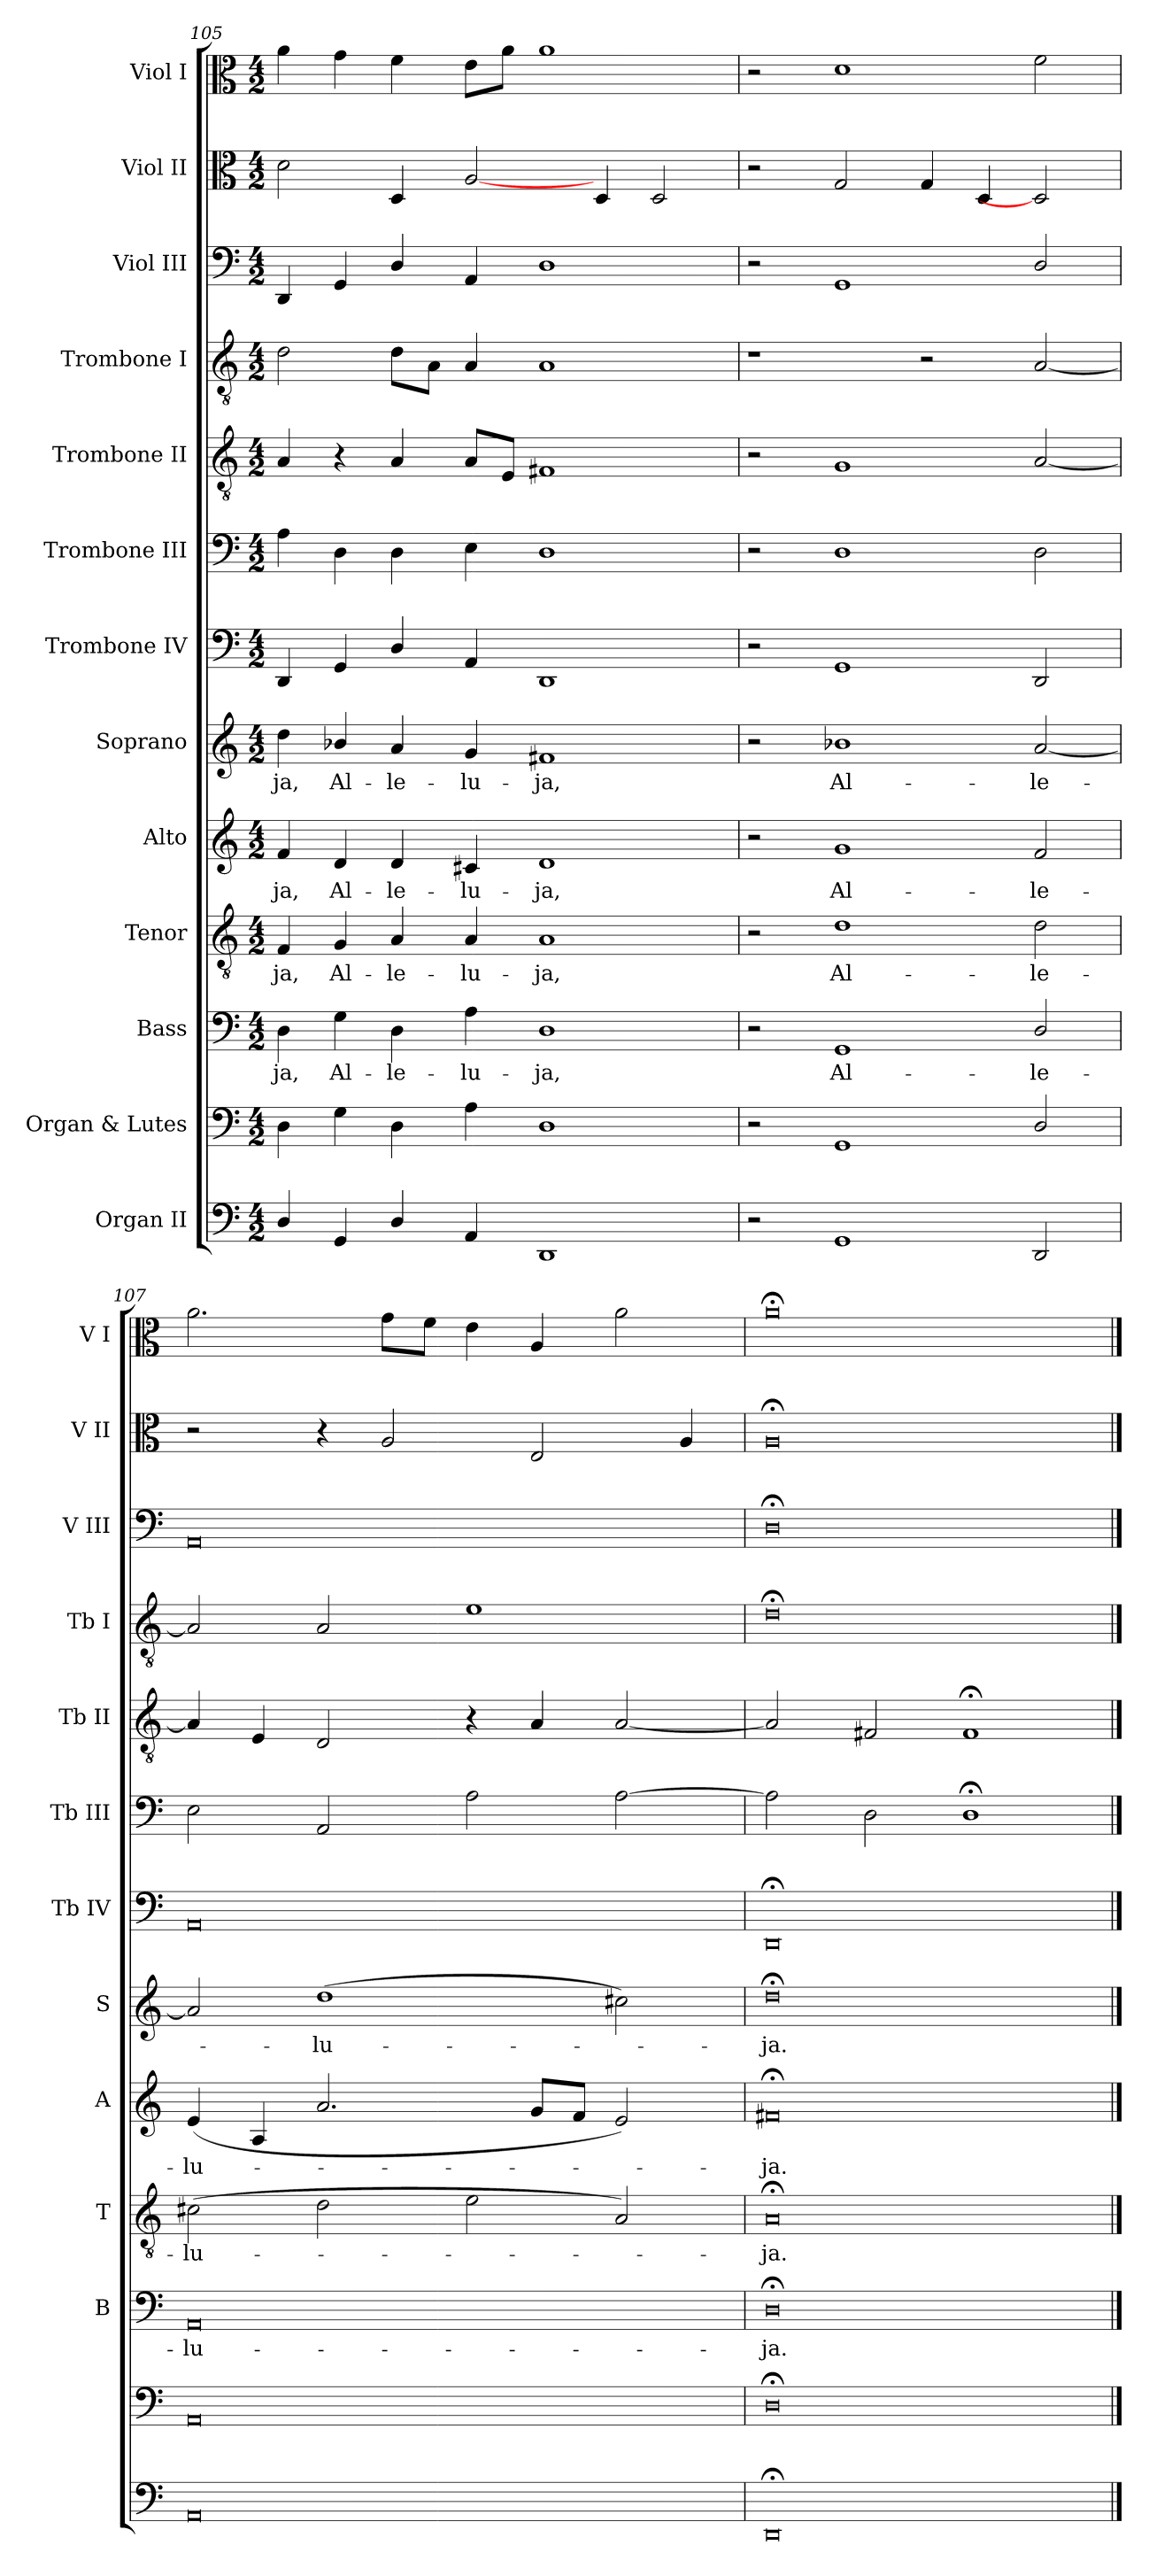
**kern	**kern	**kern	**text	**kern	**text	**kern	**text	**kern	**text	**kern	**kern	**kern	**kern	**kern	**kern	**kern
*part13	*part12	*part11	*part11	*part10	*part10	*part9	*part9	*part8	*part8	*part7	*part6	*part5	*part4	*part3	*part2	*part1
*staff13	*staff12	*staff11	*staff11	*staff10	*staff10	*staff9	*staff9	*staff8	*staff8	*staff7	*staff6	*staff5	*staff4	*staff3	*staff2	*staff1
*I"Organ II	*I"Organ & Lutes	*I"Bass	*	*I"Tenor	*	*I"Alto	*	*I"Soprano	*	*I"Trombone IV	*I"Trombone III	*I"Trombone II	*I"Trombone I	*I"Viol III	*I"Viol II	*I"Viol I
*	*	*I'B	*	*I'T	*	*I'A	*	*I'S	*	*I'Tb IV	*I'Tb III	*I'Tb II	*I'Tb I	*I'V III	*I'V II	*I'V I
*clefF4	*clefF4	*clefF4	*	*clefGv2	*	*clefG2	*	*clefG2	*	*clefF4	*clefF4	*clefGv2	*clefGv2	*clefF4	*clefC3	*clefC3
*k[]	*k[]	*k[]	*	*k[]	*	*k[]	*	*k[]	*	*k[]	*k[]	*k[]	*k[]	*k[]	*k[]	*k[]
*C:	*C:	*C:	*	*C:	*	*C:	*	*C:	*	*C:	*C:	*C:	*C:	*C:	*C:	*C:
*M4/2	*M4/2	*M4/2	*	*M4/2	*	*M4/2	*	*M4/2	*	*M4/2	*M4/2	*M4/2	*M4/2	*M4/2	*M4/2	*M4/2
=105	=105	=105	=105	=105	=105	=105	=105	=105	=105	=105	=105	=105	=105	=105	=105	=105
!	!	!	!LO:LY:b	!	!LO:LY:b	!	!LO:LY:b	!	!LO:LY:b	!	!	!	!	!	!	!
4D/	4D	4D	-ja,	4F	-ja,	4f	-ja,	4dd	-ja,	4DD	4A	4A	2d	4DD	2d	4a
!	!	!	!LO:LY:b	!	!LO:LY:b	!	!LO:LY:b	!	!LO:LY:b	!	!	!	!	!	!	!
4GG	4G	4G	Al-	4G	Al-	4d	Al-	4b-X/	Al-	4GG	4D	4r	.	4GG	.	4g
!	!	!	!LO:LY:b	!	!LO:LY:b	!	!LO:LY:b	!	!LO:LY:b	!	!	!	!	!	!	!
4D/	4D	4D	-le-	4A	-le-	4d	-le-	4a	-le-	4D/	4D	4A	8dL	4D/	4D	4f
.	.	.	.	.	.	.	.	.	.	.	.	.	8AJ	.	.	.
!	!	!	!LO:LY:b	!	!LO:LY:b	!	!LO:LY:b	!	!LO:LY:b	!	!	!	!	!	!	!
4AA	4A	4A	-lu-	4A	-lu-	4c#X	-lu-	4g	-lu-	4AA	4E	8AL	4A	4AA	[2A	8eL
.	.	.	.	.	.	.	.	.	.	.	.	8EJ	.	.	.	8aJ
!	!	!	!LO:LY:b	!	!LO:LY:b	!	!LO:LY:b	!	!LO:LY:b	!	!	!	!	!	!	!
1DD	1D	1D	-ja,	1A	-ja,	1d	-ja,	1f#X	-ja,	1DD	1D	1F#X	1A	1D	.	1a
.	.	.	.	.	.	.	.	.	.	.	.	.	.	.	4D	.
.	.	.	.	.	.	.	.	.	.	.	.	.	.	.	2D	.
=106	=106	=106	=106	=106	=106	=106	=106	=106	=106	=106	=106	=106	=106	=106	=106	=106
2r	2r	2r	.	2r	.	2r	.	2r	.	2r	2r	2r	1r	2r	2r	2r
!	!	!	!LO:LY:b	!	!LO:LY:b	!	!LO:LY:b	!	!LO:LY:b	!	!	!	!	!	!	!
1GG	1GG	1GG	Al-	1d	Al-	1g	Al-	1b-X	Al-	1GG	1D	1G	.	1GG	2G	1d
.	.	.	.	.	.	.	.	.	.	.	.	.	2r	.	4G	.
.	.	.	.	.	.	.	.	.	.	.	.	.	.	.	4D	.
!	!	!	!LO:LY:b	!	!LO:LY:b	!	!LO:LY:b	!	!LO:LY:b	!	!	!	!	!	!	!
2DD	2D/	2D/	-le-	2d	-le-	2f	-le-	[2a	-le-	2DD	2D	[2A	[2A	2D/	2D]	2f
=107	=107	=107	=107	=107	=107	=107	=107	=107	=107	=107	=107	=107	=107	=107	=107	=107
!	!	!	!LO:LY:b	!	!LO:LY:b	!	!LO:LY:b	!	!	!	!	!	!	!	!	!
0AA	0AA	0AA	-lu-	(>2c#X	-lu-	(<4e	-lu-	2a]	.	0AA	2E	4A]	2A]	0AA	2r	2.a
.	.	.	.	.	.	4A	.	.	.	.	.	4E	.	.	.	.
!	!	!	!	!	!	!	!	!	!LO:LY:b	!	!	!	!	!	!	!
.	.	.	.	2d	.	2.a	.	(>1dd	lu-	.	2AA	2D	2A	.	4r	.
.	.	.	.	.	.	.	.	.	.	.	.	.	.	.	2A	8gL
.	.	.	.	.	.	.	.	.	.	.	.	.	.	.	.	8fJ
.	.	.	.	2e	.	.	.	.	.	.	2A	4r	1e	.	.	4e
.	.	.	.	.	.	8gL	.	.	.	.	.	4A	.	.	2E	4A
.	.	.	.	.	.	8fJ	.	.	.	.	.	.	.	.	.	.
.	.	.	.	2A)	.	2e)	.	2cc#X)	.	.	[2A	[2A	.	.	.	2a
.	.	.	.	.	.	.	.	.	.	.	.	.	.	.	4A	.
=108	=108	=108	=108	=108	=108	=108	=108	=108	=108	=108	=108	=108	=108	=108	=108	=108
!	!	!	!LO:LY:b	!	!LO:LY:b	!	!LO:LY:b	!	!LO:LY:b	!	!	!	!	!	!	!
0DD;	0D;<;<;<;<;<;<;<;<;<;<;<;<;<;<;<;<;<;<;<;<;<;<;<;<;<;<;<;<;<;<;<;<	0D;<	-ja.	0A;<	ja.	0f#X;<	ja.	0dd;<	ja.	0DD;<	2A]	2A]	0d;<	0D;<	0A;<	0a;<
.	.	.	.	.	.	.	.	.	.	.	2D	2F#X	.	.	.	.
.	.	.	.	.	.	.	.	.	.	.	1D;<	1F#;<	.	.	.	.
==	==	==	==	==	==	==	==	==	==	==	==	==	==	==	==	==
*-	*-	*-	*-	*-	*-	*-	*-	*-	*-	*-	*-	*-	*-	*-	*-	*-
